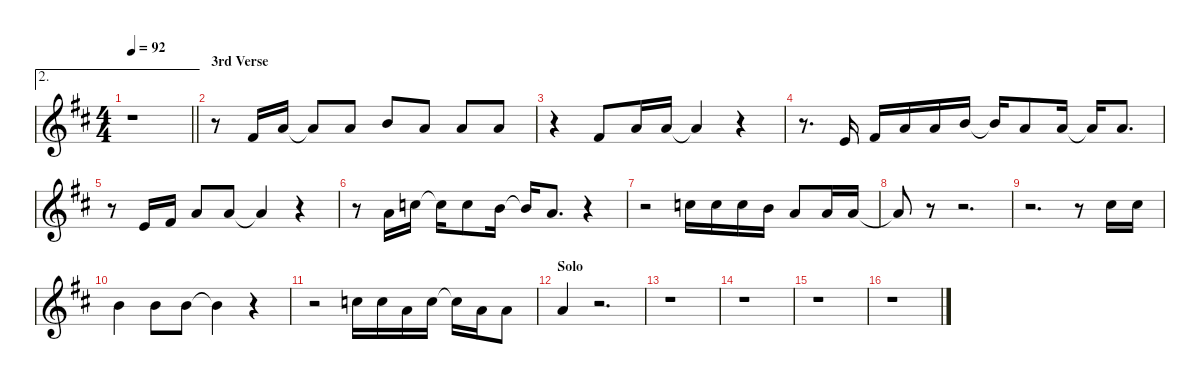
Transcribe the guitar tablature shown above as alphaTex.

\defaultSystemsLayout 4
\hideDynamics
\bracketExtendMode groupsimilarinstruments
\singleTrackTrackNamePolicy hidden
\multiTrackTrackNamePolicy hidden
\otherSystemsTrackNameOrientation horizontal
\track ("Vocal" "led.synth.") {mute instrument lead6voice}
\staff {score}
\tuning (E4 B3 G3 D3 A2 E2)
\ae 2
\ts (4 4)
\tempo 92
\clef g2
\barLineRight lightlight
\ks d
r.1{dy f} |
\section ("" "3rd Verse")
r.8 7.2{acc #}.16 5.1{acc forcenatural}.16 5.1{t acc forcenatural}.8 5.1{acc forcenatural}.8 7.1{acc forcenatural}.8 5.1{acc forcenatural}.8 5.1{acc forcenatural}.8 5.1{acc forcenatural}.8 |
r.4 7.2{acc #}.8 5.1{acc forcenatural}.16 5.1{acc forcenatural}.16 5.1{t acc forcenatural}.4 r.4 |
r.8{d} 5.2{acc forcenatural}.16 7.2{acc #}.16 5.1{acc forcenatural}.16 5.1{acc forcenatural}.16 7.1{acc forcenatural}.16 7.1{t acc forcenatural}.16 5.1{acc forcenatural}.8 5.1{acc forcenatural}.16 5.1{t acc forcenatural}.16 5.1{acc forcenatural}.8{d} |
r.8 5.2{acc forcenatural}.16 7.2{acc #}.16 5.1{acc forcenatural}.8 5.1{acc forcenatural}.8 5.1{t acc forcenatural}.4 r.4 |
r.8 5.1{acc forcenatural}.16 8.1{acc forcenatural}.16 8.1{t acc forcenatural}.16 8.1{acc forcenatural}.8 7.1{acc forcenatural}.16 7.1{t acc forcenatural}.16 5.1{acc forcenatural}.8{d} r.4 |
r.2 8.1{acc forcenatural}.16 8.1{acc forcenatural}.16 8.1{acc forcenatural}.16 7.1{acc forcenatural}.16 5.1{acc forcenatural}.8 5.1{acc forcenatural}.16 5.1{acc forcenatural}.16 |
5.1{t acc forcenatural}.8 r.8 r.2{d} |
r.2{d} r.8 9.1{acc #}.16 9.1{acc #}.16 |
7.1{acc forcenatural}.4 7.1{acc forcenatural}.8 7.1{acc forcenatural}.8 7.1{t acc forcenatural}.4 r.4 |
r.2 8.1{acc forcenatural}.16 8.1{acc forcenatural}.16 5.1{acc forcenatural}.16 8.1{acc forcenatural}.16 8.1{t acc forcenatural}.16 5.1{acc forcenatural}.16 5.1{acc forcenatural}.8 |
\section ("" "Solo")
5.1{acc forcenatural}.4 r.2{d} |
r.1 |
r.1 |
r.1 |
r.1
